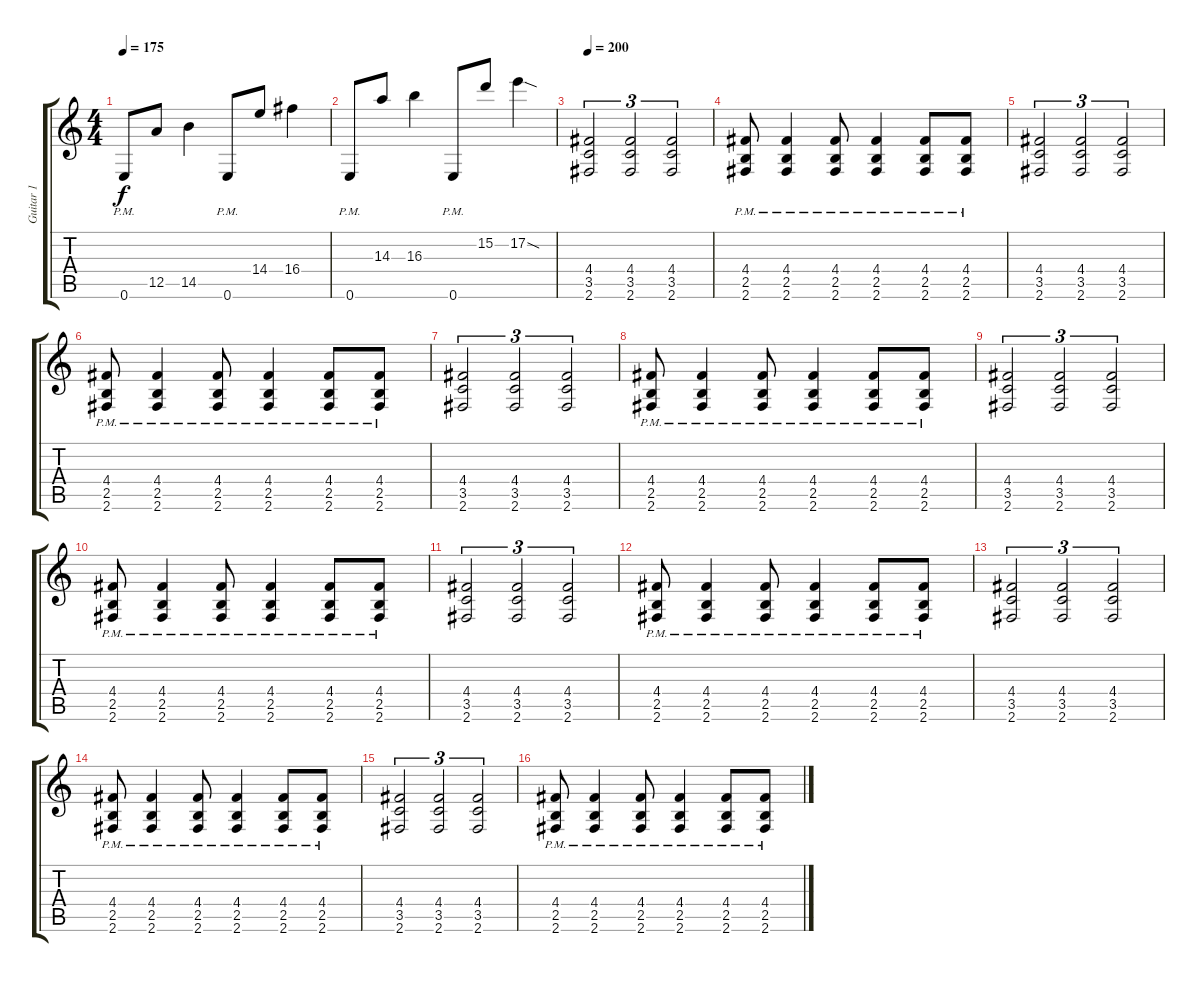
\track ("Guitar 1" "Guitar 1") {instrument distortionguitar}
\staff {score tabs}
\tuning (E4 B3 G3 D3 A2 E2) {hide}
\ts (4 4)
\tempo 175
\clef g2
\ks c
0.6{pm}.8{dy f} 12.5.8 14.5.4 0.6{pm}.8 14.4.8 16.4.4 |
0.6{pm}.8 14.3.8 16.3.4 0.6{pm}.8 15.2.8 17.2{sod}.4 |
\tempo 200
(4.4 3.5 2.6).2{tu (3 2)} (4.4 3.5 2.6).2{tu (3 2)} (4.4 3.5 2.6).2{tu (3 2)} |
(4.4{pm} 2.5{pm} 2.6{pm}).8 (4.4{pm} 2.5{pm} 2.6{pm}).4 (4.4{pm} 2.5{pm} 2.6{pm}).8 (4.4{pm} 2.5{pm} 2.6{pm}).4 (4.4{pm} 2.5{pm} 2.6{pm}).8 (4.4{pm} 2.5{pm} 2.6{pm}).8 |
(4.4 3.5 2.6).2{tu (3 2)} (4.4 3.5 2.6).2{tu (3 2)} (4.4 3.5 2.6).2{tu (3 2)} |
(4.4{pm} 2.5{pm} 2.6{pm}).8 (4.4{pm} 2.5{pm} 2.6{pm}).4 (4.4{pm} 2.5{pm} 2.6{pm}).8 (4.4{pm} 2.5{pm} 2.6{pm}).4 (4.4{pm} 2.5{pm} 2.6{pm}).8 (4.4{pm} 2.5{pm} 2.6{pm}).8 |
(4.4 3.5 2.6).2{tu (3 2)} (4.4 3.5 2.6).2{tu (3 2)} (4.4 3.5 2.6).2{tu (3 2)} |
(4.4{pm} 2.5{pm} 2.6{pm}).8 (4.4{pm} 2.5{pm} 2.6{pm}).4 (4.4{pm} 2.5{pm} 2.6{pm}).8 (4.4{pm} 2.5{pm} 2.6{pm}).4 (4.4{pm} 2.5{pm} 2.6{pm}).8 (4.4{pm} 2.5{pm} 2.6{pm}).8 |
(4.4 3.5 2.6).2{tu (3 2)} (4.4 3.5 2.6).2{tu (3 2)} (4.4 3.5 2.6).2{tu (3 2)} |
(4.4{pm} 2.5{pm} 2.6{pm}).8 (4.4{pm} 2.5{pm} 2.6{pm}).4 (4.4{pm} 2.5{pm} 2.6{pm}).8 (4.4{pm} 2.5{pm} 2.6{pm}).4 (4.4{pm} 2.5{pm} 2.6{pm}).8 (4.4{pm} 2.5{pm} 2.6{pm}).8 |
(4.4 3.5 2.6).2{tu (3 2)} (4.4 3.5 2.6).2{tu (3 2)} (4.4 3.5 2.6).2{tu (3 2)} |
(4.4{pm} 2.5{pm} 2.6{pm}).8 (4.4{pm} 2.5{pm} 2.6{pm}).4 (4.4{pm} 2.5{pm} 2.6{pm}).8 (4.4{pm} 2.5{pm} 2.6{pm}).4 (4.4{pm} 2.5{pm} 2.6{pm}).8 (4.4{pm} 2.5{pm} 2.6{pm}).8 |
(4.4 3.5 2.6).2{tu (3 2)} (4.4 3.5 2.6).2{tu (3 2)} (4.4 3.5 2.6).2{tu (3 2)} |
(4.4{pm} 2.5{pm} 2.6{pm}).8 (4.4{pm} 2.5{pm} 2.6{pm}).4 (4.4{pm} 2.5{pm} 2.6{pm}).8 (4.4{pm} 2.5{pm} 2.6{pm}).4 (4.4{pm} 2.5{pm} 2.6{pm}).8 (4.4{pm} 2.5{pm} 2.6{pm}).8 |
(4.4 3.5 2.6).2{tu (3 2)} (4.4 3.5 2.6).2{tu (3 2)} (4.4 3.5 2.6).2{tu (3 2)} |
(4.4{pm} 2.5{pm} 2.6{pm}).8 (4.4{pm} 2.5{pm} 2.6{pm}).4 (4.4{pm} 2.5{pm} 2.6{pm}).8 (4.4{pm} 2.5{pm} 2.6{pm}).4 (4.4{pm} 2.5{pm} 2.6{pm}).8 (4.4{pm} 2.5{pm} 2.6{pm}).8
